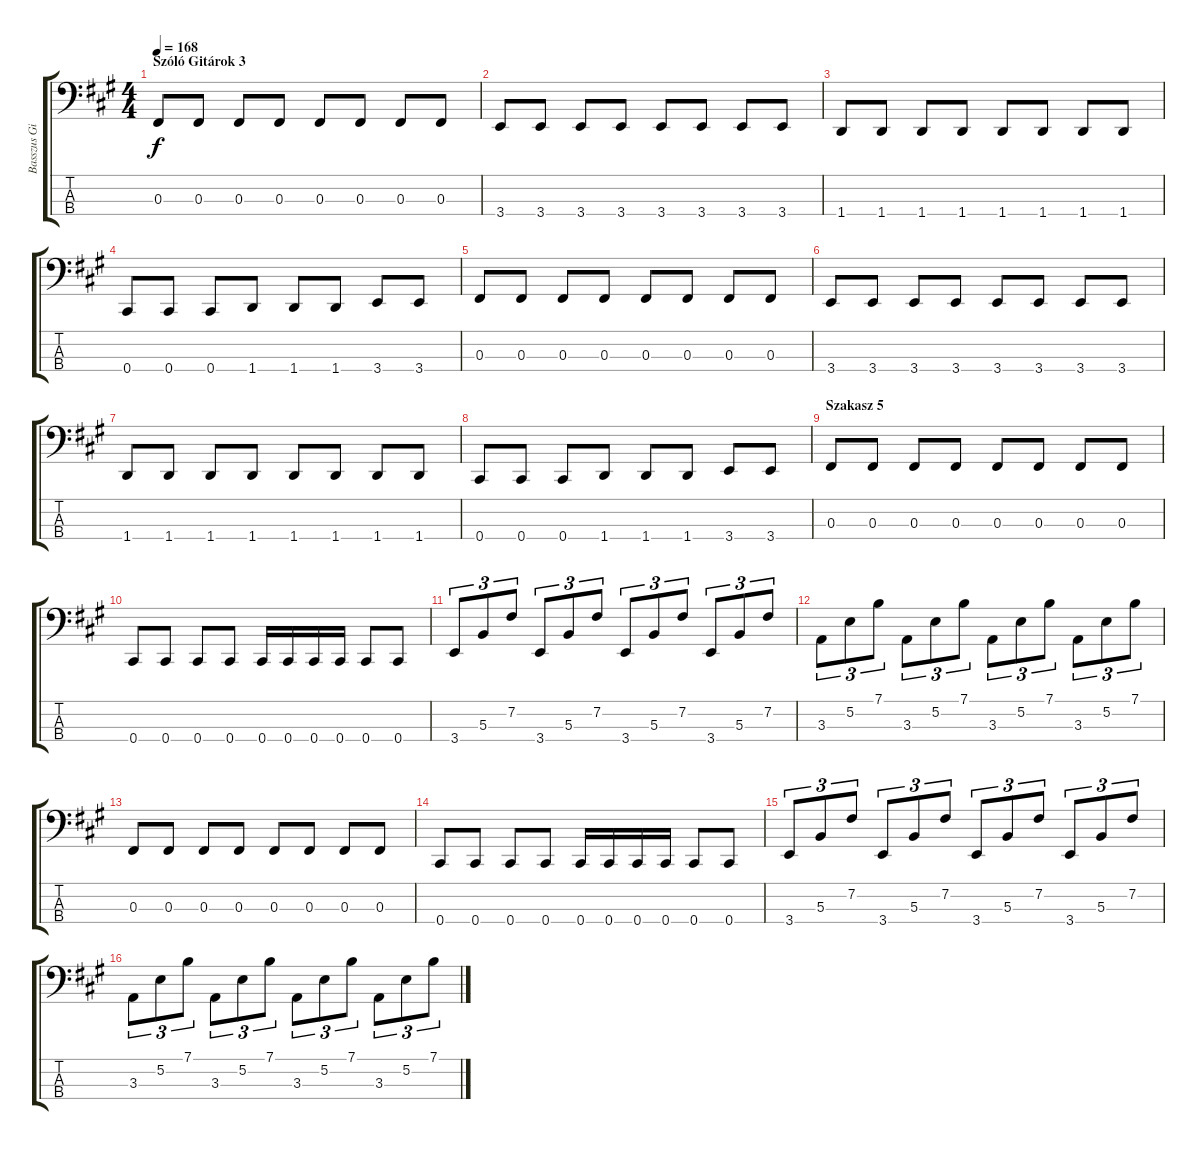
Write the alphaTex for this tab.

\track ("Basszus Gitár" "Basszus Gi") {instrument electricbassfinger}
\staff {score tabs}
\tuning (E2 B1 Gb1 Db1) {hide}
\ts (4 4)
\section ("" "Szóló Gitárok 3")
\tempo 168
\clef f4
\ks f#minor
0.3.8{dy f} 0.3.8 0.3.8 0.3.8 0.3.8 0.3.8 0.3.8 0.3.8 |
3.4.8 3.4.8 3.4.8 3.4.8 3.4.8 3.4.8 3.4.8 3.4.8 |
1.4.8 1.4.8 1.4.8 1.4.8 1.4.8 1.4.8 1.4.8 1.4.8 |
0.4.8 0.4.8 0.4.8 1.4.8 1.4.8 1.4.8 3.4.8 3.4.8 |
0.3.8 0.3.8 0.3.8 0.3.8 0.3.8 0.3.8 0.3.8 0.3.8 |
3.4.8 3.4.8 3.4.8 3.4.8 3.4.8 3.4.8 3.4.8 3.4.8 |
1.4.8 1.4.8 1.4.8 1.4.8 1.4.8 1.4.8 1.4.8 1.4.8 |
0.4.8 0.4.8 0.4.8 1.4.8 1.4.8 1.4.8 3.4.8 3.4.8 |
\section ("" "Szakasz 5")
0.3.8 0.3.8 0.3.8 0.3.8 0.3.8 0.3.8 0.3.8 0.3.8 |
0.4.8 0.4.8 0.4.8 0.4.8 0.4.16 0.4.16 0.4.16 0.4.16 0.4.8 0.4.8 |
3.4.8{tu (3 2)} 5.3.8{tu (3 2)} 7.2.8{tu (3 2)} 3.4.8{tu (3 2)} 5.3.8{tu (3 2)} 7.2.8{tu (3 2)} 3.4.8{tu (3 2)} 5.3.8{tu (3 2)} 7.2.8{tu (3 2)} 3.4.8{tu (3 2)} 5.3.8{tu (3 2)} 7.2.8{tu (3 2)} |
3.3.8{tu (3 2)} 5.2.8{tu (3 2)} 7.1.8{tu (3 2)} 3.3.8{tu (3 2)} 5.2.8{tu (3 2)} 7.1.8{tu (3 2)} 3.3.8{tu (3 2)} 5.2.8{tu (3 2)} 7.1.8{tu (3 2)} 3.3.8{tu (3 2)} 5.2.8{tu (3 2)} 7.1.8{tu (3 2)} |
0.3.8 0.3.8 0.3.8 0.3.8 0.3.8 0.3.8 0.3.8 0.3.8 |
0.4.8 0.4.8 0.4.8 0.4.8 0.4.16 0.4.16 0.4.16 0.4.16 0.4.8 0.4.8 |
3.4.8{tu (3 2)} 5.3.8{tu (3 2)} 7.2.8{tu (3 2)} 3.4.8{tu (3 2)} 5.3.8{tu (3 2)} 7.2.8{tu (3 2)} 3.4.8{tu (3 2)} 5.3.8{tu (3 2)} 7.2.8{tu (3 2)} 3.4.8{tu (3 2)} 5.3.8{tu (3 2)} 7.2.8{tu (3 2)} |
3.3.8{tu (3 2)} 5.2.8{tu (3 2)} 7.1.8{tu (3 2)} 3.3.8{tu (3 2)} 5.2.8{tu (3 2)} 7.1.8{tu (3 2)} 3.3.8{tu (3 2)} 5.2.8{tu (3 2)} 7.1.8{tu (3 2)} 3.3.8{tu (3 2)} 5.2.8{tu (3 2)} 7.1.8{tu (3 2)}
